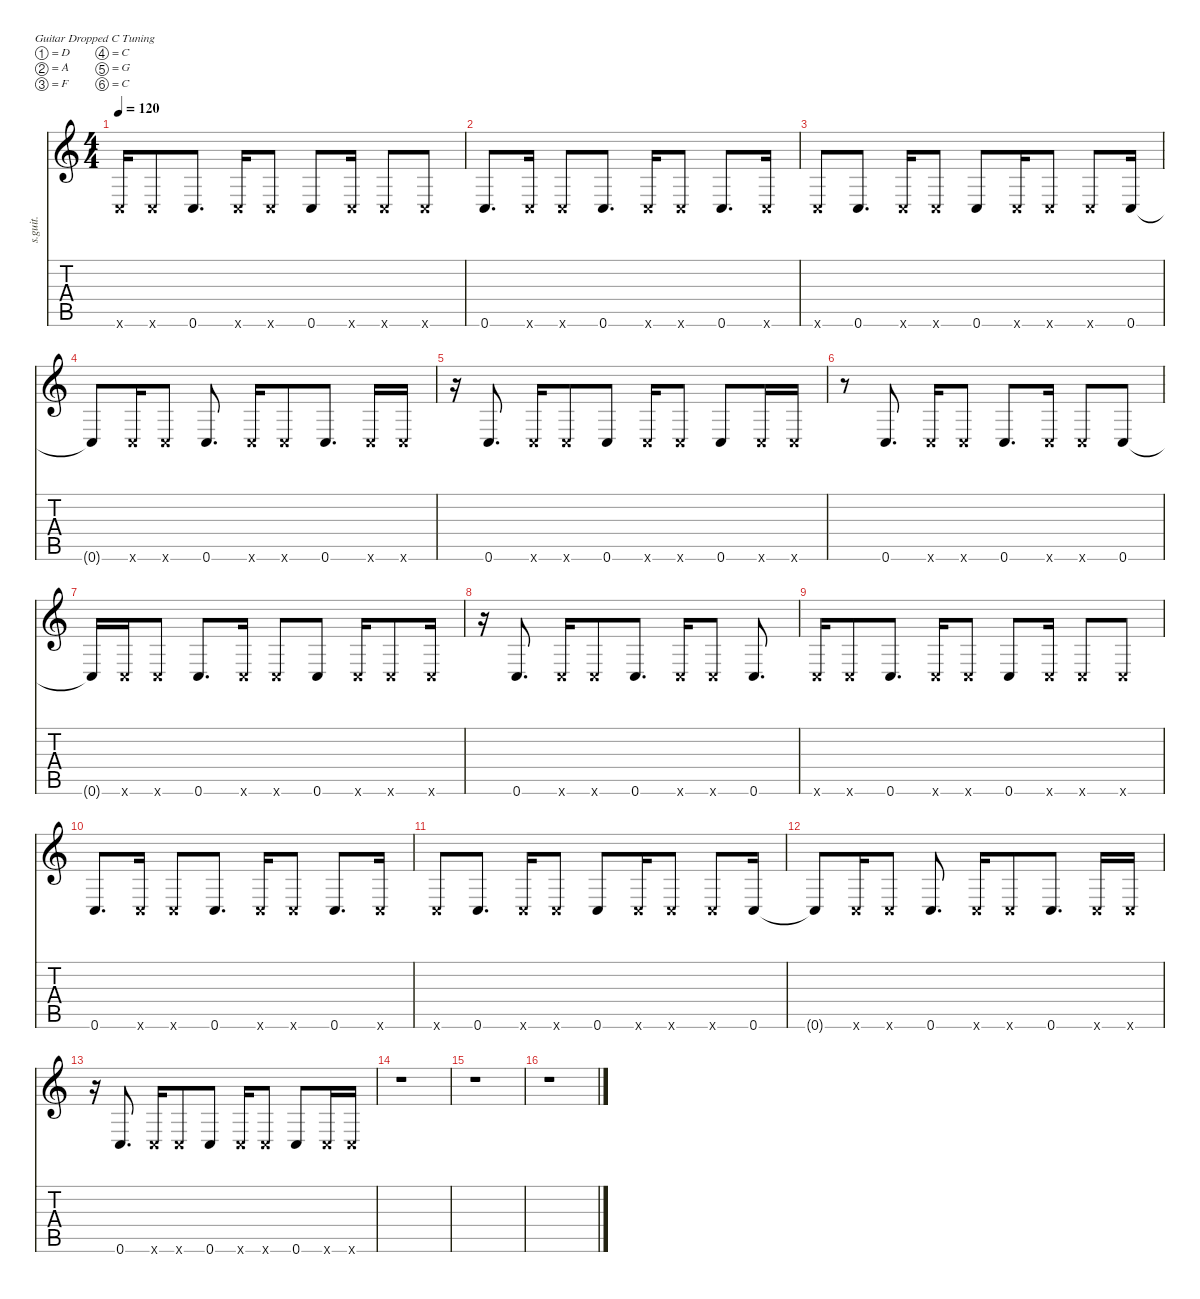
\defaultSystemsLayout 4
\hideDynamics
\bracketExtendMode nobrackets
\track ("Mark Holcomb" "s.guit.") {instrument distortionguitar}
\staff {score tabs}
\tuning (D4 A3 F3 C3 G2 C2)
\ts (4 4)
\tempo 120
\clef g2
\ks c
0.6{x}.16{lyrics (0 "") lyrics (1 "") lyrics (2 "") lyrics (3 "") lyrics (4 "") dy mf} 0.6{x}.8{lyrics (0 "") lyrics (1 "") lyrics (2 "") lyrics (3 "") lyrics (4 "")} 0.6.8{d lyrics (0 "") lyrics (1 "") lyrics (2 "") lyrics (3 "") lyrics (4 "")} 0.6{x}.16{lyrics (0 "") lyrics (1 "") lyrics (2 "") lyrics (3 "") lyrics (4 "")} 0.6{x}.8{lyrics (0 "") lyrics (1 "") lyrics (2 "") lyrics (3 "") lyrics (4 "")} 0.6.8{lyrics (0 "") lyrics (1 "") lyrics (2 "") lyrics (3 "") lyrics (4 "")} 0.6{x}.16{lyrics (0 "") lyrics (1 "") lyrics (2 "") lyrics (3 "") lyrics (4 "")} 0.6{x}.8{lyrics (0 "") lyrics (1 "") lyrics (2 "") lyrics (3 "") lyrics (4 "")} 0.6{x}.8{lyrics (0 "") lyrics (1 "") lyrics (2 "") lyrics (3 "") lyrics (4 "")} |
0.6.8{d lyrics (0 "") lyrics (1 "") lyrics (2 "") lyrics (3 "") lyrics (4 "")} 0.6{x}.16{lyrics (0 "") lyrics (1 "") lyrics (2 "") lyrics (3 "") lyrics (4 "")} 0.6{x}.8{lyrics (0 "") lyrics (1 "") lyrics (2 "") lyrics (3 "") lyrics (4 "")} 0.6.8{d lyrics (0 "") lyrics (1 "") lyrics (2 "") lyrics (3 "") lyrics (4 "")} 0.6{x}.16{lyrics (0 "") lyrics (1 "") lyrics (2 "") lyrics (3 "") lyrics (4 "")} 0.6{x}.8{lyrics (0 "") lyrics (1 "") lyrics (2 "") lyrics (3 "") lyrics (4 "")} 0.6.8{d lyrics (0 "") lyrics (1 "") lyrics (2 "") lyrics (3 "") lyrics (4 "")} 0.6{x}.16{lyrics (0 "") lyrics (1 "") lyrics (2 "") lyrics (3 "") lyrics (4 "")} |
0.6{x}.8{lyrics (0 "") lyrics (1 "") lyrics (2 "") lyrics (3 "") lyrics (4 "")} 0.6.8{d lyrics (0 "") lyrics (1 "") lyrics (2 "") lyrics (3 "") lyrics (4 "")} 0.6{x}.16{lyrics (0 "") lyrics (1 "") lyrics (2 "") lyrics (3 "") lyrics (4 "")} 0.6{x}.8{lyrics (0 "") lyrics (1 "") lyrics (2 "") lyrics (3 "") lyrics (4 "")} 0.6.8{lyrics (0 "") lyrics (1 "") lyrics (2 "") lyrics (3 "") lyrics (4 "")} 0.6{x}.16{lyrics (0 "") lyrics (1 "") lyrics (2 "") lyrics (3 "") lyrics (4 "")} 0.6{x}.8{lyrics (0 "") lyrics (1 "") lyrics (2 "") lyrics (3 "") lyrics (4 "")} 0.6{x}.8{lyrics (0 "") lyrics (1 "") lyrics (2 "") lyrics (3 "") lyrics (4 "")} 0.6.16{lyrics (0 "") lyrics (1 "") lyrics (2 "") lyrics (3 "") lyrics (4 "")} |
0.6{t}.8{lyrics (0 "") lyrics (1 "") lyrics (2 "") lyrics (3 "") lyrics (4 "")} 0.6{x}.16{lyrics (0 "") lyrics (1 "") lyrics (2 "") lyrics (3 "") lyrics (4 "")} 0.6{x}.8{lyrics (0 "") lyrics (1 "") lyrics (2 "") lyrics (3 "") lyrics (4 "")} 0.6.8{d lyrics (0 "") lyrics (1 "") lyrics (2 "") lyrics (3 "") lyrics (4 "")} 0.6{x}.16{lyrics (0 "") lyrics (1 "") lyrics (2 "") lyrics (3 "") lyrics (4 "")} 0.6{x}.8{lyrics (0 "") lyrics (1 "") lyrics (2 "") lyrics (3 "") lyrics (4 "")} 0.6.8{d lyrics (0 "") lyrics (1 "") lyrics (2 "") lyrics (3 "") lyrics (4 "")} 0.6{x}.16{lyrics (0 "") lyrics (1 "") lyrics (2 "") lyrics (3 "") lyrics (4 "")} 0.6{x}.16{lyrics (0 "") lyrics (1 "") lyrics (2 "") lyrics (3 "") lyrics (4 "")} |
r.16 0.6.8{d lyrics (0 "") lyrics (1 "") lyrics (2 "") lyrics (3 "") lyrics (4 "")} 0.6{x}.16{lyrics (0 "") lyrics (1 "") lyrics (2 "") lyrics (3 "") lyrics (4 "")} 0.6{x}.8{lyrics (0 "") lyrics (1 "") lyrics (2 "") lyrics (3 "") lyrics (4 "")} 0.6.8{lyrics (0 "") lyrics (1 "") lyrics (2 "") lyrics (3 "") lyrics (4 "")} 0.6{x}.16{lyrics (0 "") lyrics (1 "") lyrics (2 "") lyrics (3 "") lyrics (4 "")} 0.6{x}.8{lyrics (0 "") lyrics (1 "") lyrics (2 "") lyrics (3 "") lyrics (4 "")} 0.6.8{lyrics (0 "") lyrics (1 "") lyrics (2 "") lyrics (3 "") lyrics (4 "")} 0.6{x}.16{lyrics (0 "") lyrics (1 "") lyrics (2 "") lyrics (3 "") lyrics (4 "")} 0.6{x}.16{lyrics (0 "") lyrics (1 "") lyrics (2 "") lyrics (3 "") lyrics (4 "")} |
r.8 0.6.8{d lyrics (0 "") lyrics (1 "") lyrics (2 "") lyrics (3 "") lyrics (4 "")} 0.6{x}.16{lyrics (0 "") lyrics (1 "") lyrics (2 "") lyrics (3 "") lyrics (4 "")} 0.6{x}.8{lyrics (0 "") lyrics (1 "") lyrics (2 "") lyrics (3 "") lyrics (4 "")} 0.6.8{d lyrics (0 "") lyrics (1 "") lyrics (2 "") lyrics (3 "") lyrics (4 "")} 0.6{x}.16{lyrics (0 "") lyrics (1 "") lyrics (2 "") lyrics (3 "") lyrics (4 "")} 0.6{x}.8{lyrics (0 "") lyrics (1 "") lyrics (2 "") lyrics (3 "") lyrics (4 "")} 0.6.8{lyrics (0 "") lyrics (1 "") lyrics (2 "") lyrics (3 "") lyrics (4 "")} |
0.6{t}.16{lyrics (0 "") lyrics (1 "") lyrics (2 "") lyrics (3 "") lyrics (4 "")} 0.6{x}.16{lyrics (0 "") lyrics (1 "") lyrics (2 "") lyrics (3 "") lyrics (4 "")} 0.6{x}.8{lyrics (0 "") lyrics (1 "") lyrics (2 "") lyrics (3 "") lyrics (4 "")} 0.6.8{d lyrics (0 "") lyrics (1 "") lyrics (2 "") lyrics (3 "") lyrics (4 "")} 0.6{x}.16{lyrics (0 "") lyrics (1 "") lyrics (2 "") lyrics (3 "") lyrics (4 "")} 0.6{x}.8{lyrics (0 "") lyrics (1 "") lyrics (2 "") lyrics (3 "") lyrics (4 "")} 0.6.8{lyrics (0 "") lyrics (1 "") lyrics (2 "") lyrics (3 "") lyrics (4 "")} 0.6{x}.16{lyrics (0 "") lyrics (1 "") lyrics (2 "") lyrics (3 "") lyrics (4 "")} 0.6{x}.8{lyrics (0 "") lyrics (1 "") lyrics (2 "") lyrics (3 "") lyrics (4 "")} 0.6{x}.16{lyrics (0 "") lyrics (1 "") lyrics (2 "") lyrics (3 "") lyrics (4 "")} |
r.16 0.6.8{d lyrics (0 "") lyrics (1 "") lyrics (2 "") lyrics (3 "") lyrics (4 "")} 0.6{x}.16{lyrics (0 "") lyrics (1 "") lyrics (2 "") lyrics (3 "") lyrics (4 "")} 0.6{x}.8{lyrics (0 "") lyrics (1 "") lyrics (2 "") lyrics (3 "") lyrics (4 "")} 0.6.8{d lyrics (0 "") lyrics (1 "") lyrics (2 "") lyrics (3 "") lyrics (4 "")} 0.6{x}.16{lyrics (0 "") lyrics (1 "") lyrics (2 "") lyrics (3 "") lyrics (4 "")} 0.6{x}.8{lyrics (0 "") lyrics (1 "") lyrics (2 "") lyrics (3 "") lyrics (4 "")} 0.6.8{d lyrics (0 "") lyrics (1 "") lyrics (2 "") lyrics (3 "") lyrics (4 "")} |
0.6{x}.16{lyrics (0 "") lyrics (1 "") lyrics (2 "") lyrics (3 "") lyrics (4 "")} 0.6{x}.8{lyrics (0 "") lyrics (1 "") lyrics (2 "") lyrics (3 "") lyrics (4 "")} 0.6.8{d lyrics (0 "") lyrics (1 "") lyrics (2 "") lyrics (3 "") lyrics (4 "")} 0.6{x}.16{lyrics (0 "") lyrics (1 "") lyrics (2 "") lyrics (3 "") lyrics (4 "")} 0.6{x}.8{lyrics (0 "") lyrics (1 "") lyrics (2 "") lyrics (3 "") lyrics (4 "")} 0.6.8{lyrics (0 "") lyrics (1 "") lyrics (2 "") lyrics (3 "") lyrics (4 "")} 0.6{x}.16{lyrics (0 "") lyrics (1 "") lyrics (2 "") lyrics (3 "") lyrics (4 "")} 0.6{x}.8{lyrics (0 "") lyrics (1 "") lyrics (2 "") lyrics (3 "") lyrics (4 "")} 0.6{x}.8{lyrics (0 "") lyrics (1 "") lyrics (2 "") lyrics (3 "") lyrics (4 "")} |
0.6.8{d lyrics (0 "") lyrics (1 "") lyrics (2 "") lyrics (3 "") lyrics (4 "")} 0.6{x}.16{lyrics (0 "") lyrics (1 "") lyrics (2 "") lyrics (3 "") lyrics (4 "")} 0.6{x}.8{lyrics (0 "") lyrics (1 "") lyrics (2 "") lyrics (3 "") lyrics (4 "")} 0.6.8{d lyrics (0 "") lyrics (1 "") lyrics (2 "") lyrics (3 "") lyrics (4 "")} 0.6{x}.16{lyrics (0 "") lyrics (1 "") lyrics (2 "") lyrics (3 "") lyrics (4 "")} 0.6{x}.8{lyrics (0 "") lyrics (1 "") lyrics (2 "") lyrics (3 "") lyrics (4 "")} 0.6.8{d lyrics (0 "") lyrics (1 "") lyrics (2 "") lyrics (3 "") lyrics (4 "")} 0.6{x}.16{lyrics (0 "") lyrics (1 "") lyrics (2 "") lyrics (3 "") lyrics (4 "")} |
0.6{x}.8{lyrics (0 "") lyrics (1 "") lyrics (2 "") lyrics (3 "") lyrics (4 "")} 0.6.8{d lyrics (0 "") lyrics (1 "") lyrics (2 "") lyrics (3 "") lyrics (4 "")} 0.6{x}.16{lyrics (0 "") lyrics (1 "") lyrics (2 "") lyrics (3 "") lyrics (4 "")} 0.6{x}.8{lyrics (0 "") lyrics (1 "") lyrics (2 "") lyrics (3 "") lyrics (4 "")} 0.6.8{lyrics (0 "") lyrics (1 "") lyrics (2 "") lyrics (3 "") lyrics (4 "")} 0.6{x}.16{lyrics (0 "") lyrics (1 "") lyrics (2 "") lyrics (3 "") lyrics (4 "")} 0.6{x}.8{lyrics (0 "") lyrics (1 "") lyrics (2 "") lyrics (3 "") lyrics (4 "")} 0.6{x}.8{lyrics (0 "") lyrics (1 "") lyrics (2 "") lyrics (3 "") lyrics (4 "")} 0.6.16{lyrics (0 "") lyrics (1 "") lyrics (2 "") lyrics (3 "") lyrics (4 "")} |
0.6{t}.8{lyrics (0 "") lyrics (1 "") lyrics (2 "") lyrics (3 "") lyrics (4 "")} 0.6{x}.16{lyrics (0 "") lyrics (1 "") lyrics (2 "") lyrics (3 "") lyrics (4 "")} 0.6{x}.8{lyrics (0 "") lyrics (1 "") lyrics (2 "") lyrics (3 "") lyrics (4 "")} 0.6.8{d lyrics (0 "") lyrics (1 "") lyrics (2 "") lyrics (3 "") lyrics (4 "")} 0.6{x}.16{lyrics (0 "") lyrics (1 "") lyrics (2 "") lyrics (3 "") lyrics (4 "")} 0.6{x}.8{lyrics (0 "") lyrics (1 "") lyrics (2 "") lyrics (3 "") lyrics (4 "")} 0.6.8{d lyrics (0 "") lyrics (1 "") lyrics (2 "") lyrics (3 "") lyrics (4 "")} 0.6{x}.16{lyrics (0 "") lyrics (1 "") lyrics (2 "") lyrics (3 "") lyrics (4 "")} 0.6{x}.16{lyrics (0 "") lyrics (1 "") lyrics (2 "") lyrics (3 "") lyrics (4 "")} |
r.16 0.6.8{d lyrics (0 "") lyrics (1 "") lyrics (2 "") lyrics (3 "") lyrics (4 "")} 0.6{x}.16{lyrics (0 "") lyrics (1 "") lyrics (2 "") lyrics (3 "") lyrics (4 "")} 0.6{x}.8{lyrics (0 "") lyrics (1 "") lyrics (2 "") lyrics (3 "") lyrics (4 "")} 0.6.8{lyrics (0 "") lyrics (1 "") lyrics (2 "") lyrics (3 "") lyrics (4 "")} 0.6{x}.16{lyrics (0 "") lyrics (1 "") lyrics (2 "") lyrics (3 "") lyrics (4 "")} 0.6{x}.8{lyrics (0 "") lyrics (1 "") lyrics (2 "") lyrics (3 "") lyrics (4 "")} 0.6.8{lyrics (0 "") lyrics (1 "") lyrics (2 "") lyrics (3 "") lyrics (4 "")} 0.6{x}.16{lyrics (0 "") lyrics (1 "") lyrics (2 "") lyrics (3 "") lyrics (4 "")} 0.6{x}.16{lyrics (0 "") lyrics (1 "") lyrics (2 "") lyrics (3 "") lyrics (4 "")} |
r.1 |
r.1 |
r.1
